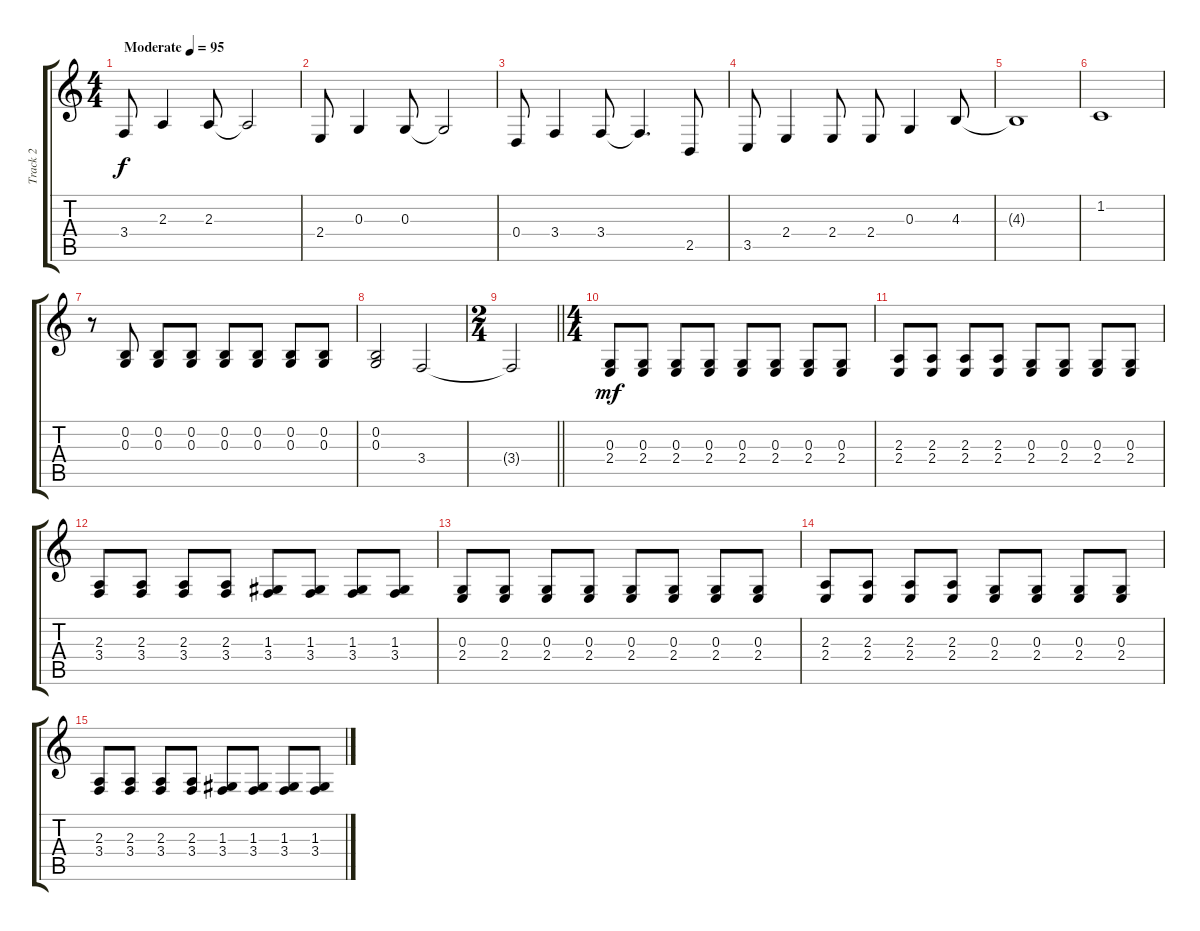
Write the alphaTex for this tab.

\track ("Track 2" "Track 2") {instrument violin}
\staff {score tabs}
\tuning (E4 B3 G3 D3 A2 E2) {hide}
\ts (4 4)
\tempo (95 "Moderate")
\clef g2
\ks c
3.4.8{dy f instrument violin} 2.3.4 2.3.8 2.3{t}.2 |
2.4.8 0.3.4 0.3.8 0.3{t}.2 |
0.4.8 3.4.4 3.4.8 3.4{t}.4{d} 2.5.8 |
3.5.8 2.4.4 2.4.8 2.4.8 0.3.4 4.3.8 |
4.3{t}.1 |
1.2.1 |
r.8 (0.2 0.3).8 (0.2 0.3).8 (0.2 0.3).8 (0.2 0.3).8 (0.2 0.3).8 (0.2 0.3).8 (0.2 0.3).8 |
(0.2 0.3).2 3.4.2 |
\ts (2 4)
\barLineRight lightlight
3.4{t}.2 |
\ts (4 4)
(0.3 2.4).8{dy mf} (0.3 2.4).8 (0.3 2.4).8 (0.3 2.4).8 (0.3 2.4).8 (0.3 2.4).8 (0.3 2.4).8 (0.3 2.4).8 |
(2.3 2.4).8 (2.3 2.4).8 (2.3 2.4).8 (2.3 2.4).8 (0.3 2.4).8 (0.3 2.4).8 (0.3 2.4).8 (0.3 2.4).8 |
(2.3 3.4).8 (2.3 3.4).8 (2.3 3.4).8 (2.3 3.4).8 (1.3 3.4).8 (1.3 3.4).8 (1.3 3.4).8 (1.3 3.4).8 |
(0.3 2.4).8 (0.3 2.4).8 (0.3 2.4).8 (0.3 2.4).8 (0.3 2.4).8 (0.3 2.4).8 (0.3 2.4).8 (0.3 2.4).8 |
(2.3 2.4).8 (2.3 2.4).8 (2.3 2.4).8 (2.3 2.4).8 (0.3 2.4).8 (0.3 2.4).8 (0.3 2.4).8 (0.3 2.4).8 |
(2.3 3.4).8 (2.3 3.4).8 (2.3 3.4).8 (2.3 3.4).8 (1.3 3.4).8 (1.3 3.4).8 (1.3 3.4).8 (1.3 3.4).8
